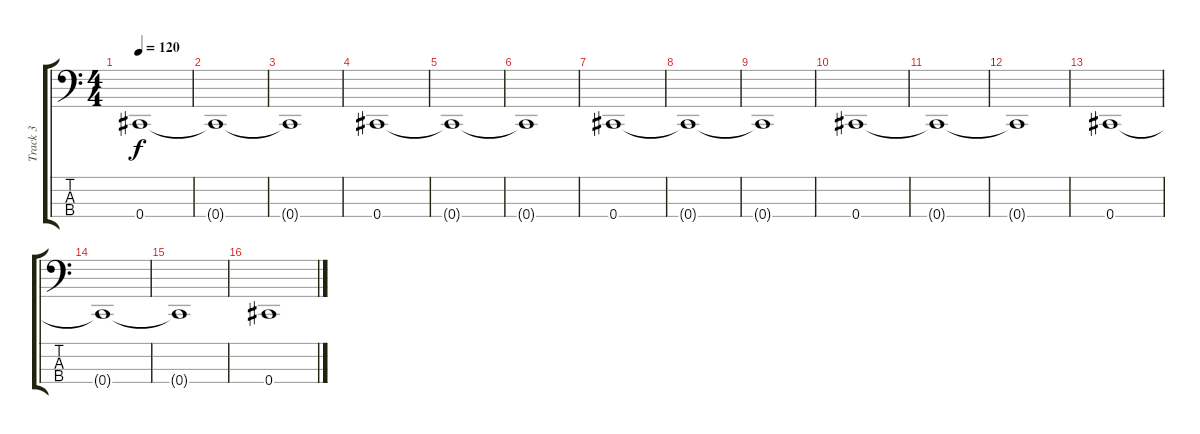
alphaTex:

\track ("Track 3" "Track 3") {instrument electricbassfinger}
\staff {score tabs}
\tuning (E2 B1 Gb1 Db1) {hide}
\ts (4 4)
\tempo 120
\clef f4
\ks c
0.4.1{dy f} |
0.4{t}.1 |
0.4{t}.1 |
0.4.1 |
0.4{t}.1 |
0.4{t}.1 |
0.4.1 |
0.4{t}.1 |
0.4{t}.1 |
0.4.1 |
0.4{t}.1 |
0.4{t}.1 |
0.4.1 |
0.4{t}.1 |
0.4{t}.1 |
0.4.1
